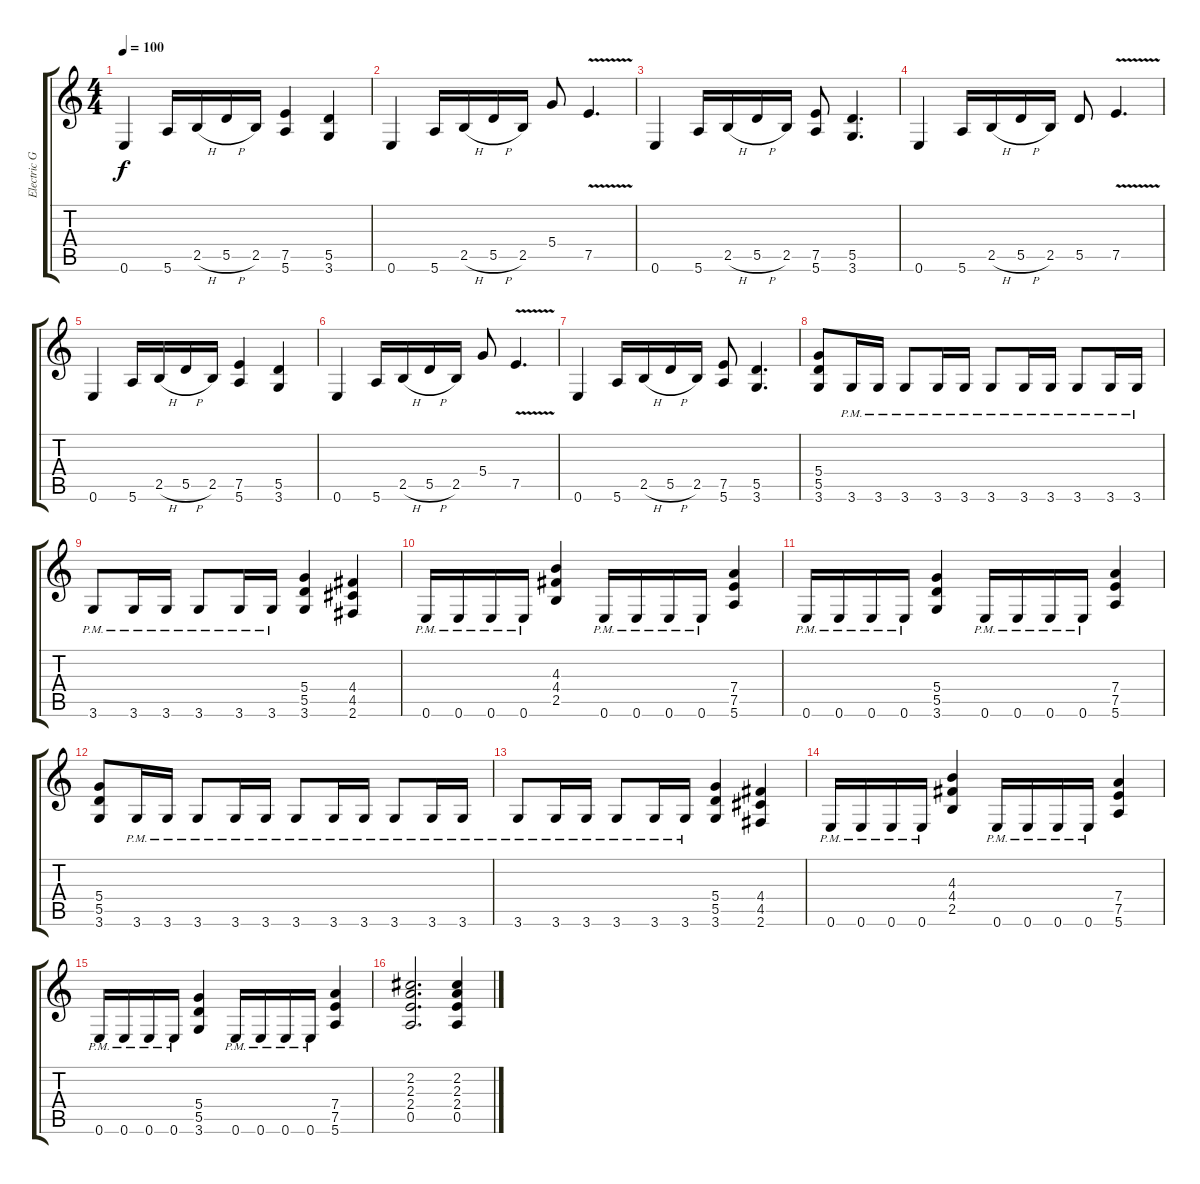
\track ("Electric Guitar" "Electric G") {instrument overdrivenguitar}
\staff {score tabs}
\tuning (E4 B3 G3 D3 A2 E2) {hide}
\ts (4 4)
\tempo 100
\clef g2
\ks c
0.6.4{dy f} 5.6.16 2.5{h}.16 5.5{h}.16 2.5.16 (7.5 5.6).4 (5.5 3.6).4 |
0.6.4 5.6.16 2.5{h}.16 5.5{h}.16 2.5.16 5.4.8 7.5{v}.4{d} |
0.6.4 5.6.16 2.5{h}.16 5.5{h}.16 2.5.16 (7.5 5.6).8 (5.5 3.6).4{d} |
0.6.4 5.6.16 2.5{h}.16 5.5{h}.16 2.5.16 5.5.8 7.5{v}.4{d} |
0.6.4 5.6.16 2.5{h}.16 5.5{h}.16 2.5.16 (7.5 5.6).4 (5.5 3.6).4 |
0.6.4 5.6.16 2.5{h}.16 5.5{h}.16 2.5.16 5.4.8 7.5{v}.4{d} |
0.6.4 5.6.16 2.5{h}.16 5.5{h}.16 2.5.16 (7.5 5.6).8 (5.5 3.6).4{d} |
(5.4 5.5 3.6).8 3.6{pm}.16 3.6{pm}.16 3.6{pm}.8 3.6{pm}.16 3.6{pm}.16 3.6{pm}.8 3.6{pm}.16 3.6{pm}.16 3.6{pm}.8 3.6{pm}.16 3.6{pm}.16 |
3.6{pm}.8 3.6{pm}.16 3.6{pm}.16 3.6{pm}.8 3.6{pm}.16 3.6{pm}.16 (5.4 5.5 3.6).4 (4.4 4.5 2.6).4 |
0.6{pm}.16 0.6{pm}.16 0.6{pm}.16 0.6{pm}.16 (4.3 4.4 2.5).4 0.6{pm}.16 0.6{pm}.16 0.6{pm}.16 0.6{pm}.16 (7.4 7.5 5.6).4 |
0.6{pm}.16 0.6{pm}.16 0.6{pm}.16 0.6{pm}.16 (5.4 5.5 3.6).4 0.6{pm}.16 0.6{pm}.16 0.6{pm}.16 0.6{pm}.16 (7.4 7.5 5.6).4 |
(5.4 5.5 3.6).8 3.6{pm}.16 3.6{pm}.16 3.6{pm}.8 3.6{pm}.16 3.6{pm}.16 3.6{pm}.8 3.6{pm}.16 3.6{pm}.16 3.6{pm}.8 3.6{pm}.16 3.6{pm}.16 |
3.6{pm}.8 3.6{pm}.16 3.6{pm}.16 3.6{pm}.8 3.6{pm}.16 3.6{pm}.16 (5.4 5.5 3.6).4 (4.4 4.5 2.6).4 |
0.6{pm}.16 0.6{pm}.16 0.6{pm}.16 0.6{pm}.16 (4.3 4.4 2.5).4 0.6{pm}.16 0.6{pm}.16 0.6{pm}.16 0.6{pm}.16 (7.4 7.5 5.6).4 |
0.6{pm}.16 0.6{pm}.16 0.6{pm}.16 0.6{pm}.16 (5.4 5.5 3.6).4 0.6{pm}.16 0.6{pm}.16 0.6{pm}.16 0.6{pm}.16 (7.4 7.5 5.6).4 |
(2.2 2.3 2.4 0.5).2{d} (2.2 2.3 2.4 0.5).4
